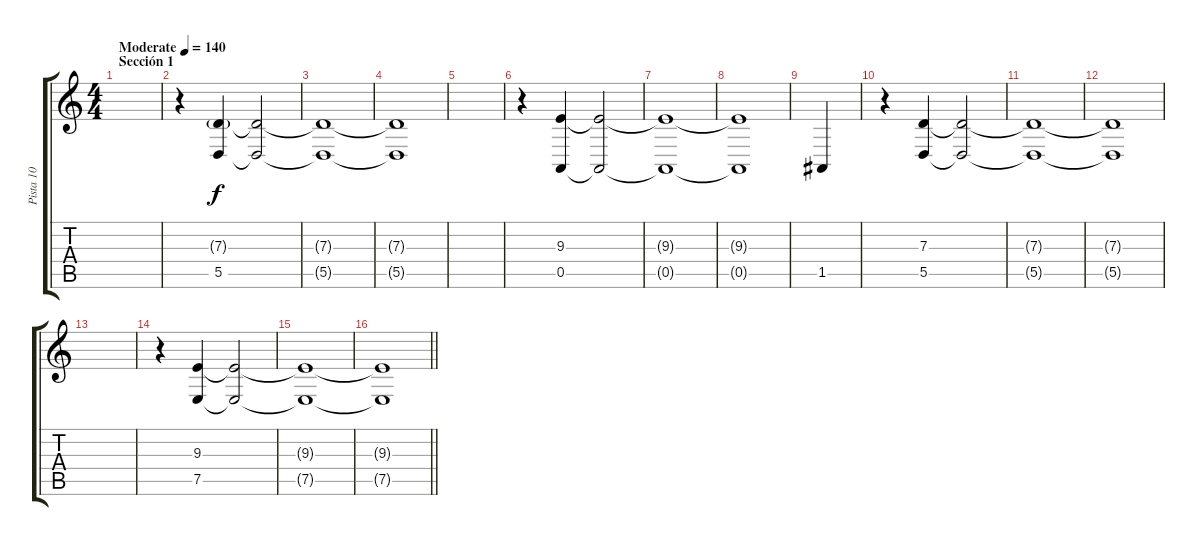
\track ("Pista 10" "Pista 10") {instrument electricgrandpiano}
\staff {score tabs}
\tuning (E4 B3 G3 D3 A2 E2) {hide}
\ts (4 4)
\section ("" "Sección 1")
\tempo (140 "Moderate")
\clef g2
\ks c
|
r.4{volume 1} (7.3{g} 5.5).4{volume 16} (7.3{t} 5.5{t}).2 |
(7.3{t} 5.5{t}).1 |
(7.3{t} 5.5{t}).1 |
|
r.4{volume 0} (9.3 0.5).4{volume 16} (9.3{t} 0.5{t}).2 |
(9.3{t} 0.5{t}).1 |
(9.3{t} 0.5{t}).1 |
1.5.4 |
r.4{volume 0} (7.3 5.5).4{volume 16} (7.3{t} 5.5{t}).2 |
(7.3{t} 5.5{t}).1 |
(7.3{t} 5.5{t}).1 |
|
r.4{volume 0} (9.3 7.5).4{volume 16} (9.3{t} 7.5{t}).2 |
(9.3{t} 7.5{t}).1 |
\barLineRight lightlight
(9.3{t} 7.5{t}).1
